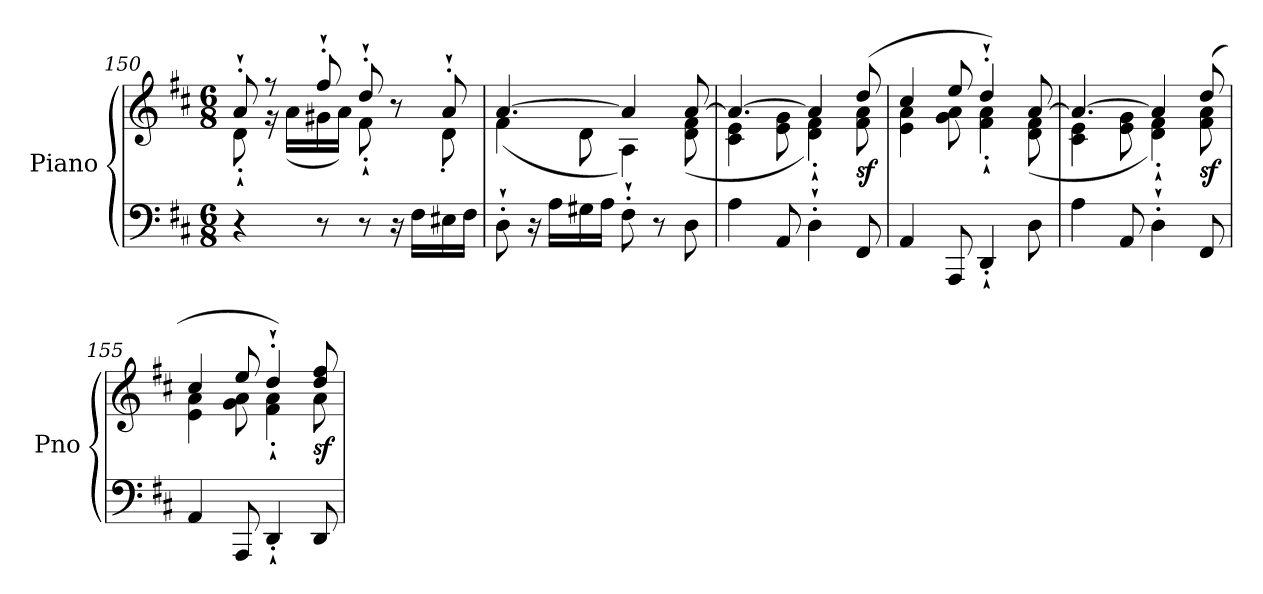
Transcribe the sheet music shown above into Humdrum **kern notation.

**kern	**kern	**dynam
*part1	*part1	*part1
*staff2	*staff1	*staff1/2
*I"Piano	*	*
*I'Pno	*	*
*clefF4	*clefG2	*
*k[f#c#]	*k[f#c#]	*
*D:	*D:	*
*M6/8	*M6/8	*
=150	=150	=150
*	*^	*
4r	8a'`/	8d'`\	.
.	8rff	16rg	.
.	.	(<16a\LL	.
8r	8ff#'`/	16g#X\	.
.	.	16a\JJ)	.
8r	8dd'`/	8f#'`\	.
16r	8r	8ryy	.
16F#\LL	.	.	.
16E#X\	8a'`/	8d'\	.
16F#\JJ	.	.	.
!!LO:LB:g=z	!!
=151	=151	=151	=151
8D'`\	[4.a/	(<4f#\	.
16r	.	.	.
16A\LL	.	.	.
16G#X\	.	8d\	.
16A\JJ	.	.	.
8F#'`\	4a/]	4A\)	.
8r	.	.	.
8D\	[8a/	(<8d\ 8f#\	.
=152	=152	=152	=152
4A\	4.a/_	4c#\ 4e\	.
8AA/	.	8e\ 8g\	.
4D'`\	4a/]	4d\'` 4f#\'`)	.
!	!	!	!LO:DY:b
8FF#/	(>8dd/	8f#\ 8a\	sf
=153	=153	=153	=153
4AA/	4cc#/	4e\ 4a\	.
8AAA/	8ee/	8g\ 8a\	.
4DD'`/	4dd'`/)	4f#\'` 4a\'`	.
8D\	[8a/	(<8d\ 8f#\	.
=154	=154	=154	=154
4A\	4.a/_	4c#\ 4e\	.
8AA/	.	8e\ 8g\	.
4D'`\	4a/]	4d\'` 4f#\'`)	.
!	!	!	!LO:DY:b
8FF#/	(>8dd/	8f#\ 8a\	sf
=155	=155	=155	=155
4AA/	4cc#/	4e\ 4a\	.
8AAA/	8ee/	8g\ 8a\	.
4DD'`/	4dd'`/)	4f#\'` 4a\'`	.
!	!	!	!LO:DY:b
8DD/	8dd/ 8ff#/	8a\	sf
*	*v	*v	*
=	=	=
*-	*-	*-
